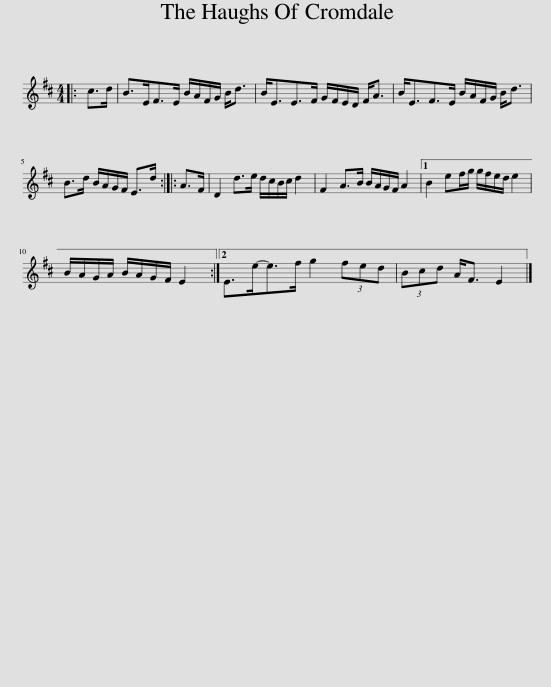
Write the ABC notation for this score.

X:1
L:1/8
M:4/4
I:linebreak $
K:D
V:1 treble
V:1
|: c>d | B>EF>E B/A/F/G/ B<d | B<EE>F G/F/E/D/ F<A | B<EF>E B/A/F/G/ B<d |$ B>d B/A/G/F/ E>d :: %5
 A>F | D2 d>e d/c/B/c/ d2 | F2 A>B B/A/G/F/ A2 |1 B2 ef/g/ g/f/e/d/ e2 |$ B/A/G/A/ B/A/G/F/ E2 :|2 %10
 E>e-e>f g2 (3fed | (3Bcd A<F E2 |] %12
